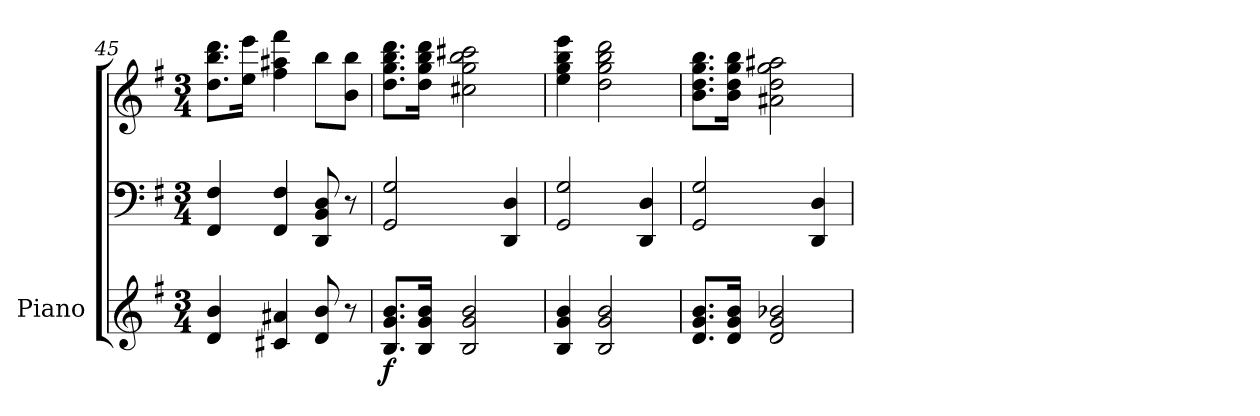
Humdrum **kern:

**kern	**kern	**kern	**dynam
*part1	*part1	*part1	*part1
*staff3	*staff2	*staff1	*staff1/2/3
*I"Piano	*	*	*
*I'Pno.	*	*	*
*clefG2	*clefF4	*clefG2	*
*k[f#]	*k[f#]	*k[f#]	*
*M3/4	*M3/4	*M3/4	*
=45	=45	=45	=45
4d/ 4b/	4FF#/ 4F#/	8.dd\ 8.bb\ 8.ddd\L	.
.	.	16ee\ 16eee\Jk	.
4c#X/ 4a#X/	4FF#/ 4F#/	4ff#\ 4aa#X\ 4fff#\	.
8d/ 8b/	8DD/ 8BB/ 8D/	8bb\L	.
8r	8r	8b\ 8bb\J	.
!!LO:LB:g=z
=46	=46	=46	=46
!	!	!	!LO:DY:b=3
8.B/ 8.g/ 8.b/L	2GG/ 2G/	8.dd\ 8.gg\ 8.bb\ 8.ddd\L	f
16B/ 16g/ 16b/Jk	.	16dd\ 16gg\ 16bb\ 16ddd\Jk	.
2B/ 2g/ 2b/	.	2cc#X\ 2gg\ 2bb\ 2ccc#X\	.
.	4DD/ 4D/	.	.
=47	=47	=47	=47
4B/ 4g/ 4b/	2GG/ 2G/	4ee\ 4gg\ 4bb\ 4eee\	.
2B/ 2g/ 2b/	.	2dd\ 2gg\ 2bb\ 2ddd\	.
.	4DD/ 4D/	.	.
=48	=48	=48	=48
8.d/ 8.g/ 8.b/L	2GG/ 2G/	8.b\ 8.dd\ 8.gg\ 8.bb\L	.
16d/ 16g/ 16b/Jk	.	16b\ 16dd\ 16gg\ 16bb\Jk	.
2d/ 2g/ 2b-X/	.	2a#X\ 2dd\ 2gg\ 2aa#X\	.
.	4DD/ 4D/	.	.
=	=	=	=
*-	*-	*-	*-
